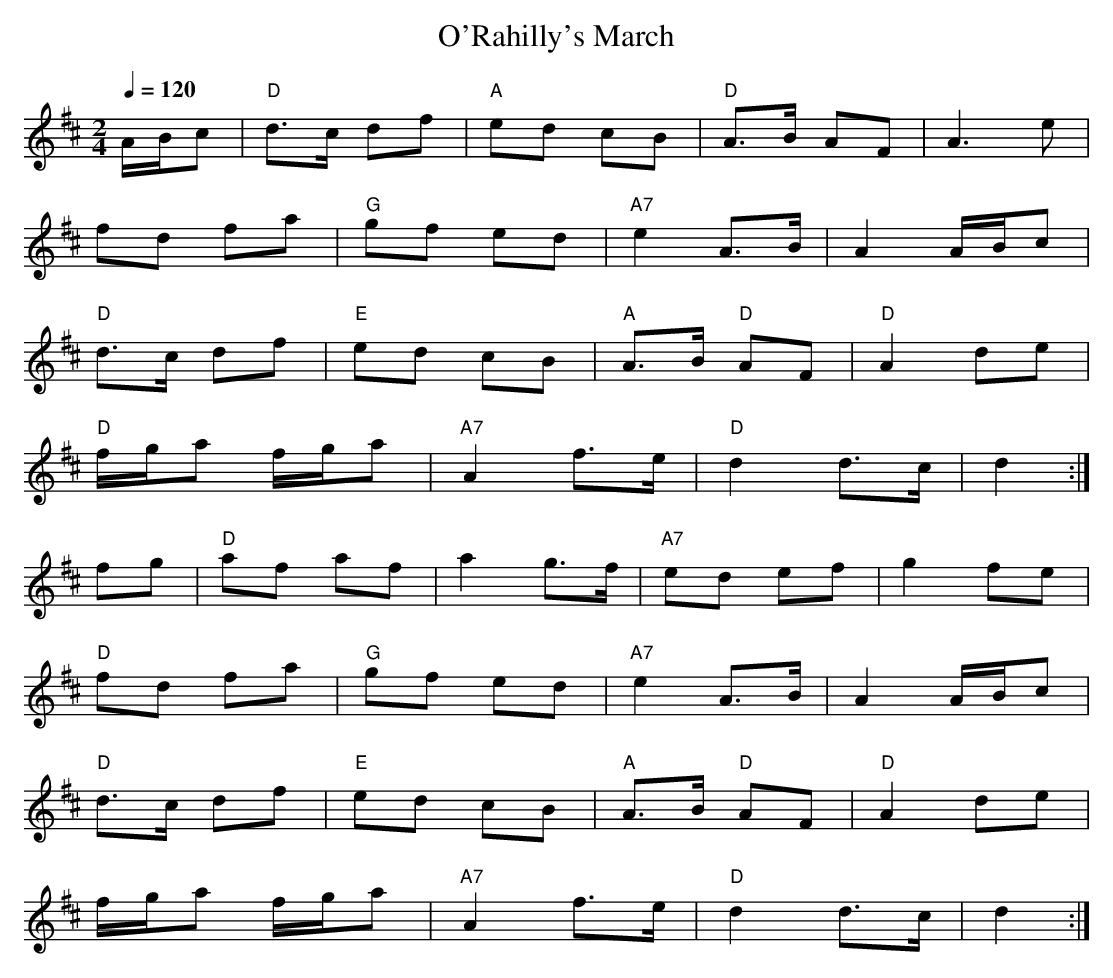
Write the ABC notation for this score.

X:1
T:O'Rahilly's March
M:2/4
L:1/8
Q:1/4=120
K:D
A/B/c|"D"d3/2c/2 df|"A"ed cB|"D"A3/2B/2 AF|A3e|
fd fa|"G"gf ed|"A7"e2 A3/2B/2|A2 A/B/c|
"D"d3/2c/2 df|"E"ed cB|"A"A3/2B/2 "D"AF|"D"A2 de|
"D"f/2g/2a f/2g/2a|"A7"A2 f3/2e/2|"D"d2 d3/2c/2|d2:|
fg|"D"af af|a2 g3/2f/2|"A7"ed ef|g2 fe|
"D"fd fa|"G"gf ed|"A7"e2 A3/2B/2|A2 A/2B/2c|
"D"d3/2c/2 df|"E"ed cB|"A"A3/2B/2 "D"AF|"D"A2 de|
f/2g/2a f/2g/2a|"A7"A2 f3/2e/2|"D"d2 d3/2c/2|d2:|]
